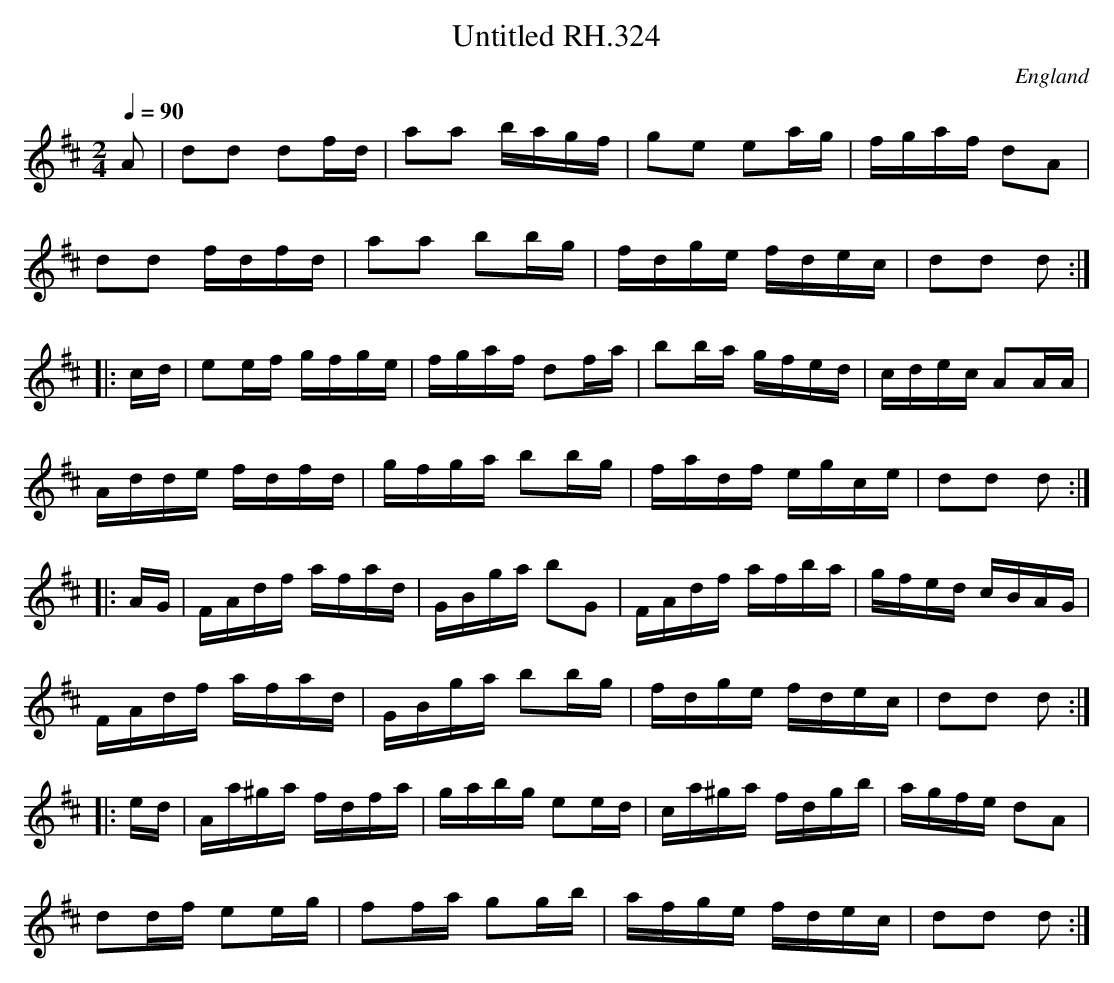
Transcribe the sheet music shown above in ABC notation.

X:1
T:Untitled RH.324
O:England
M:2/4
L:1/16
Q:1/4=90
K:D
A2|d2d2 d2fd|a2a2 bagf|g2e2 e2ag|fgaf d2A2|
d2d2 fdfd|a2a2 b2bg|fdge fdec|d2d2 d2:|
|:cd|e2ef gfge|fgaf d2fa|b2ba gfed|cdec A2AA|
Adde fdfd|gfga b2bg|fadf egce|d2d2 d2:|
|:AG|FAdf afad|GBga b2G2|FAdf afba|gfed cBAG|
FAdf afad|GBga b2bg|fdge fdec|d2d2 d2:|
|:ed|Aa^ga fdfa|gabg e2ed|ca^ga fdgb|agfe d2A2|
d2df e2eg|f2fa g2gb|afge fdec|d2d2 d2:|
